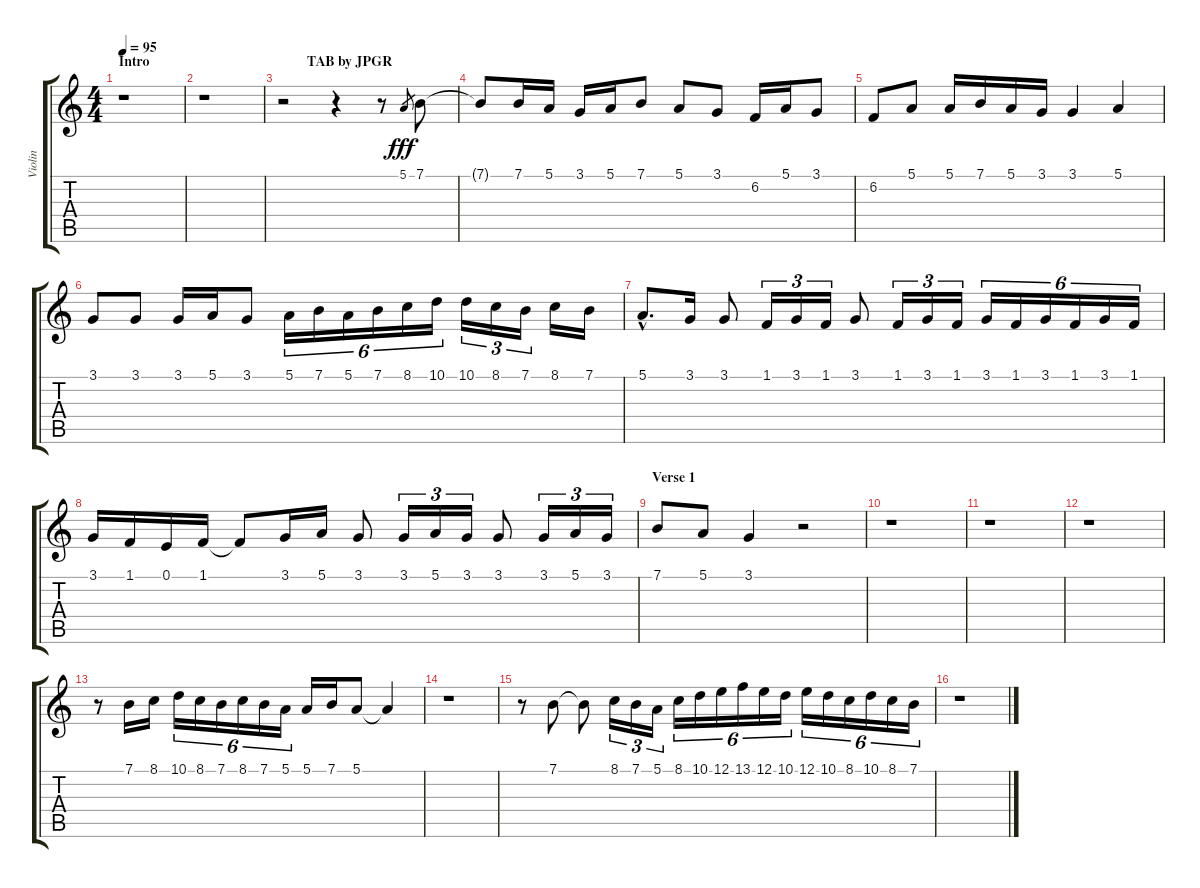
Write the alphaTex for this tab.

\track ("Violin" "Violin") {instrument violin}
\staff {score tabs}
\tuning (E4 B3 G3 D3 A2 E2) {hide}
\ts (4 4)
\section ("" "Intro                                             TAB by JPGR")
\tempo 95
\clef g2
\ks c
r.1{dy fff instrument violin} |
r.1 |
r.2 r.4 r.8 5.1.8{gr} 7.1.8 |
7.1{t}.8 7.1.16 5.1.16 3.1.16 5.1.16 7.1.8 5.1.8 3.1.8 6.2.16 5.1.16 3.1.8 |
6.2.8 5.1.8 5.1.16 7.1.16 5.1.16 3.1.16 3.1.4 5.1.4 |
3.1.8 3.1.8 3.1.16 5.1.16 3.1.8 5.1.16{tu (6 4)} 7.1.16{tu (6 4)} 5.1.16{tu (6 4)} 7.1.16{tu (6 4)} 8.1.16{tu (6 4)} 10.1.16{tu (6 4)} 10.1.16{tu (3 2)} 8.1.16{tu (3 2)} 7.1.16{tu (3 2)} 8.1.16 7.1.16 |
5.1{hac}.8{d} 3.1.16 3.1.8 1.1.16{tu (3 2)} 3.1.16{tu (3 2)} 1.1.16{tu (3 2)} 3.1.8 1.1.16{tu (3 2)} 3.1.16{tu (3 2)} 1.1.16{tu (3 2)} 3.1.16{tu (6 4)} 1.1.16{tu (6 4)} 3.1.16{tu (6 4)} 1.1.16{tu (6 4)} 3.1.16{tu (6 4)} 1.1.16{tu (6 4)} |
3.1.16 1.1.16 0.1.16 1.1.16 1.1{t}.8 3.1.16 5.1.16 3.1.8 3.1.16{tu (3 2)} 5.1.16{tu (3 2)} 3.1.16{tu (3 2)} 3.1.8 3.1.16{tu (3 2)} 5.1.16{tu (3 2)} 3.1.16{tu (3 2)} |
\section ("" "Verse 1")
7.1.8 5.1.8 3.1.4 r.2 |
r.1 |
r.1 |
r.1 |
r.8 7.1.16 8.1.16 10.1.16{tu (6 4)} 8.1.16{tu (6 4)} 7.1.16{tu (6 4)} 8.1.16{tu (6 4)} 7.1.16{tu (6 4)} 5.1.16{tu (6 4)} 5.1.16 7.1.16 5.1.8 5.1{t}.4 |
r.1 |
r.8 7.1.8 7.1{t}.8 8.1.16{tu (3 2)} 7.1.16{tu (3 2)} 5.1.16{tu (3 2)} 8.1.16{tu (6 4)} 10.1.16{tu (6 4)} 12.1.16{tu (6 4)} 13.1.16{tu (6 4)} 12.1.16{tu (6 4)} 10.1.16{tu (6 4)} 12.1.16{tu (6 4)} 10.1.16{tu (6 4)} 8.1.16{tu (6 4)} 10.1.16{tu (6 4)} 8.1.16{tu (6 4)} 7.1.16{tu (6 4)} |
r.1
